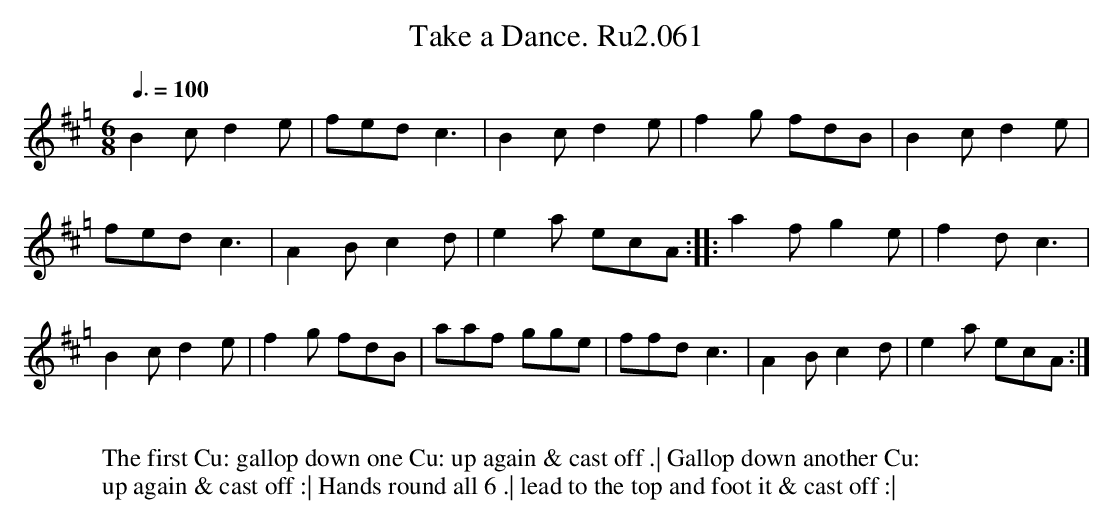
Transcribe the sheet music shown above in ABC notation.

X:1
T:Take a Dance. Ru2.061
M:6/8
L:1/8
Q:3/8=100
K:Hp
B2c d2e|fed c3|B2c d2e| f2g fdB|B2c d2e|
fed c3| A2B c2d|e2a ecA::a2f g2e|f2d c3|
B2c d2e|f2g fdB|aaf gge|ffd c3|A2B c2d|e2a ecA:|
W:
W:The first Cu: gallop down one Cu: up again & cast off .| Gallop down another Cu:
W:up again & cast off :| Hands round all 6 .| lead to the top and foot it & cast off :|
